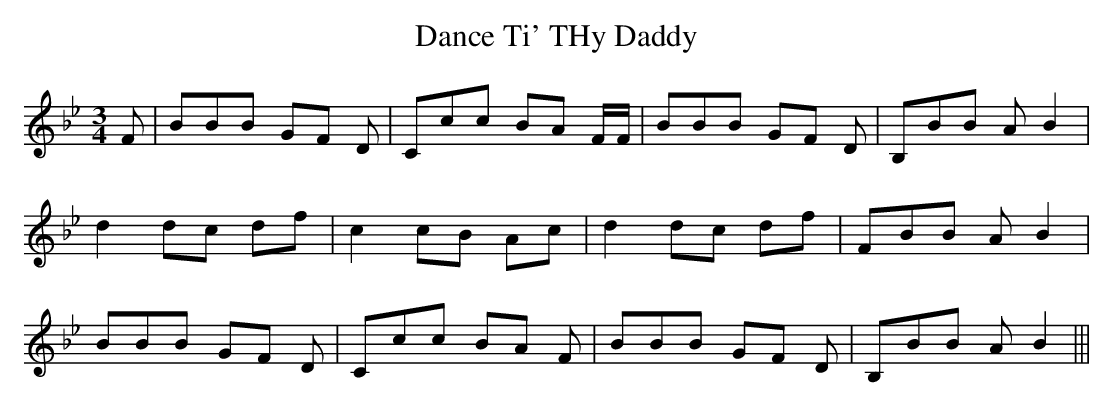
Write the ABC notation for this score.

X:1
T:Dance Ti' THy Daddy
M:3/4
L:1/8
K:Bb
 F| BBB GF D| Ccc BA F/2F/2| BBB GF D| B,BB A B2| d2 dc df| c2 cB Ac|\
 d2 dc df| FBB A B2| BBB GF D| Ccc BA F| BBB GF D| B,BB A B2|||
